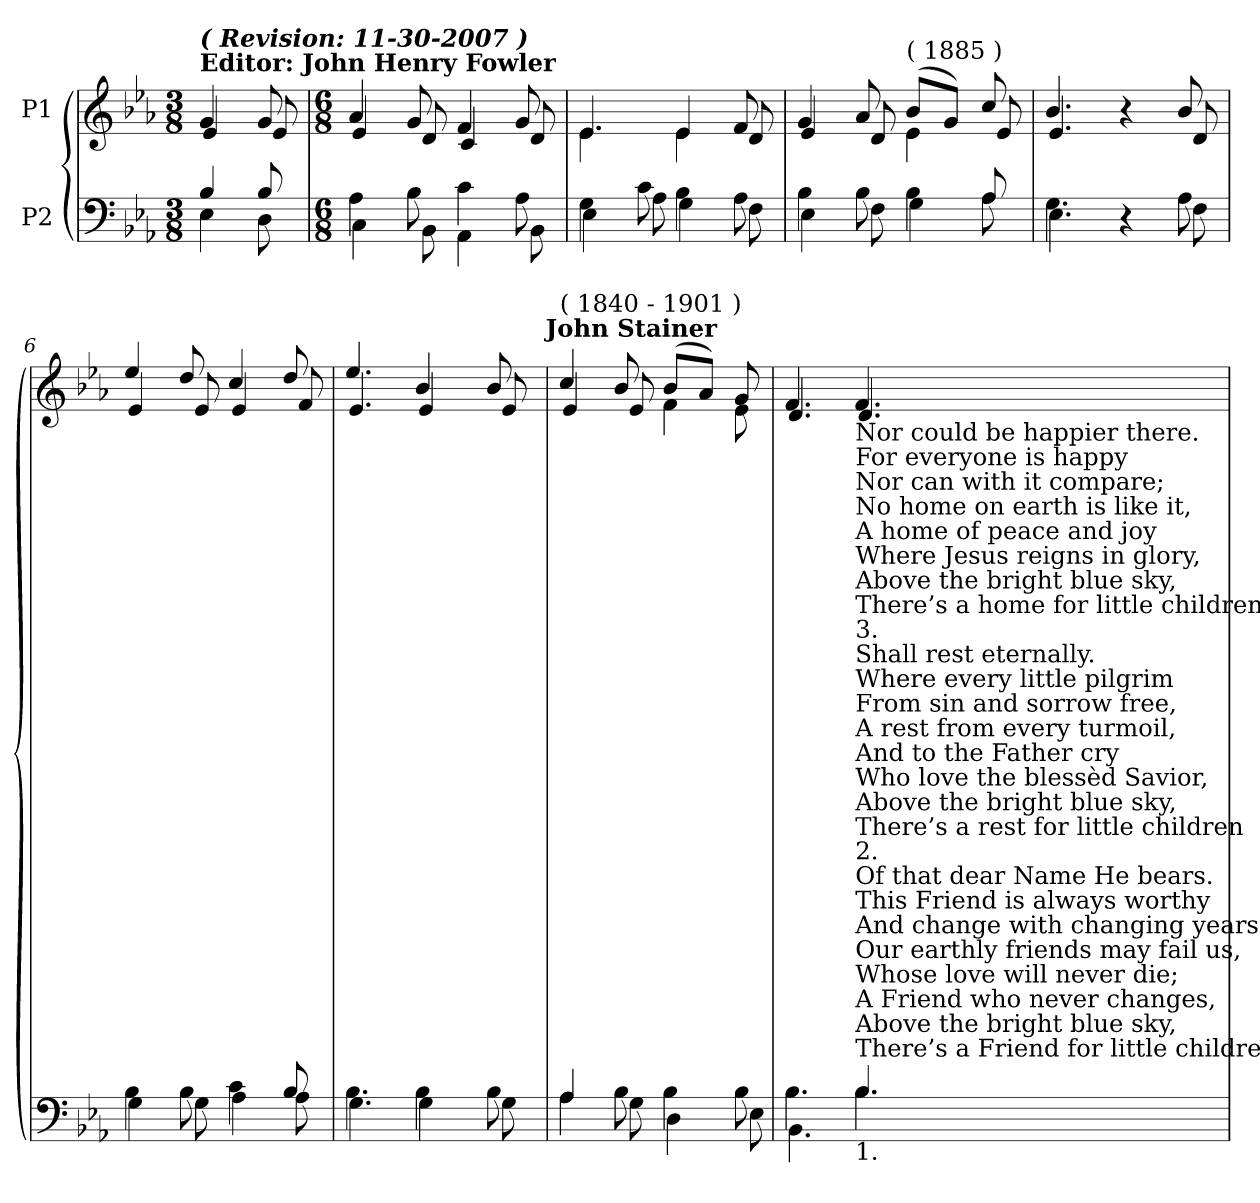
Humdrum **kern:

**kern	**kern
*part2	*part1
*staff2	*staff1
*I"P2	*I"P1
!!LO:PB:g=z
*clefF4	*clefG2
*k[b-e-a-]	*k[b-e-a-]
*E-:	*E-:
*M3/8	*M3/8
*MM115	*MM115
=1	=1
*^	*^
!	!	!LO:TX:a:B:t=Editor&colon; John Henry Fowler	!
!	!	!LO:TX:a:Bi:t=( Revision&colon; 11-30-2007 )	!
4B-i/	4E-i\	4gi/	4e-i/
8B-i/	8Di\	8gi/	8e-i/
=2	=2	=2	=2
*M6/8	*	*M6/8	*
4A-i\	4Ci\	4a-i/	4e-i/
8B-i\	8BB-i\	8gi/	8di/
4ci\	4AA-i\	4fi/	4ci/
8A-i\	8BB-i\	8gi/	8di/
=3	=3	=3	=3
4Gi\	4E-i\	4.e-i/	4.e-i\
8ci\	8A-i\	.	.
4B-i\	4Gi\	4e-i/	4e-i\
8A-i\	8Fi\	8fi/	8di/
=4	=4	=4	=4
4B-i\	4E-i\	4gi/	4e-i/
8B-i\	8Fi\	8a-i/	8di/
!	!	!LO:TX:a:t=( 1885 )	!
4B-i\	4Gi\	(8b-i/L	4e-i\
.	.	8gi/J)	.
8A-i/	8A-i\	8cci/	8e-i/
=5	=5	=5	=5
4.Gi\	4.E-i\	4.b-i/	4.e-i/
4r	4ryy	4r	4ryy
8A-i\	8Fi\	8b-i/	8di/
=6	=6	=6	=6
4B-i\	4Gi\	4ee-i/	4e-i/
8B-i\	8Gi\	8ddi/	8e-i/
4ci\	4A-i\	4cci/	4e-i/
8B-i/	8A-i\	8ddi/	8fi/
=7	=7	=7	=7
*	*	*	*^
4.B-i\	4.Gi\	4.ee-i/	4.e-i/	2ryy
4B-i\	4Gi\	4b-i/	4e-i/	.
.	.	.	.	8ryy
8B-i\	8Gi\	8b-i/	8e-i/	16ryy
.	.	.	.	32ryy
.	.	.	.	64ryy
.	.	.	.	128...ryy
!	!	!	!	!LO:TX:a:B:t=John Stainer
.	.	.	.	1024ryy
=8	=8	=8	=8	=8
!	!	!LO:TX:a:t=( 1840 - 1901 )	!	!
*	*	*	*v	*v
4A-i/	4A-i\	4cci/	4e-i/
8B-i\	8Gi\	8b-i/	8e-i/
4B-i\	4Di\	(8b-i/L	4fi\
.	.	8a-i/J)	.
8B-i\	8E-i\	8gi/	8e-i\
!!LO:LB:g=z	!!
=9	=9	=9	=9
4.B-i\	4.BB-i\	4.fi/	4.di/
!LO:TX:b:t=1.	!	!	!
!LO:TX:t=There’s a Friend for little children	!	!	!
!LO:TX:t=Above the bright blue sky,	!	!	!
!LO:TX:t=A Friend who never changes,	!	!	!
!LO:TX:t=Whose love will never die;	!	!	!
!LO:TX:t=Our earthly friends may fail us,	!	!	!
!LO:TX:t=And change with changing years,	!	!	!
!LO:TX:t=This Friend is always worthy	!	!	!
!LO:TX:t=Of that dear Name He bears.	!	!	!
!LO:TX:t=2.	!	!	!
!LO:TX:t=There’s a rest for little children	!	!	!
!LO:TX:t=Above the bright blue sky,	!	!	!
!LO:TX:t=Who love the blessèd Savior,	!	!	!
!LO:TX:t=And to the Father cry	!	!	!
!LO:TX:t=A rest from every turmoil,	!	!	!
!LO:TX:t=From sin and sorrow free,	!	!	!
!LO:TX:t=Where every little pilgrim	!	!	!
!LO:TX:t=Shall rest eternally.	!	!	!
!LO:TX:t=3.	!	!	!
!LO:TX:t=There’s a home for little children	!	!	!
!LO:TX:t=Above the bright blue sky,	!	!	!
!LO:TX:t=Where Jesus reigns in glory,	!	!	!
!LO:TX:t=A home of peace and joy	!	!	!
!LO:TX:t=No home on earth is like it,	!	!	!
!LO:TX:t=Nor can with it compare;	!	!	!
!LO:TX:t=For everyone is happy	!	!	!
!LO:TX:t=Nor could be happier there.	!	!	!
4.B-i/	4.B-i\	4.fi/	4.di/
*v	*v	*	*
*	*v	*v
=	=
*-	*-
